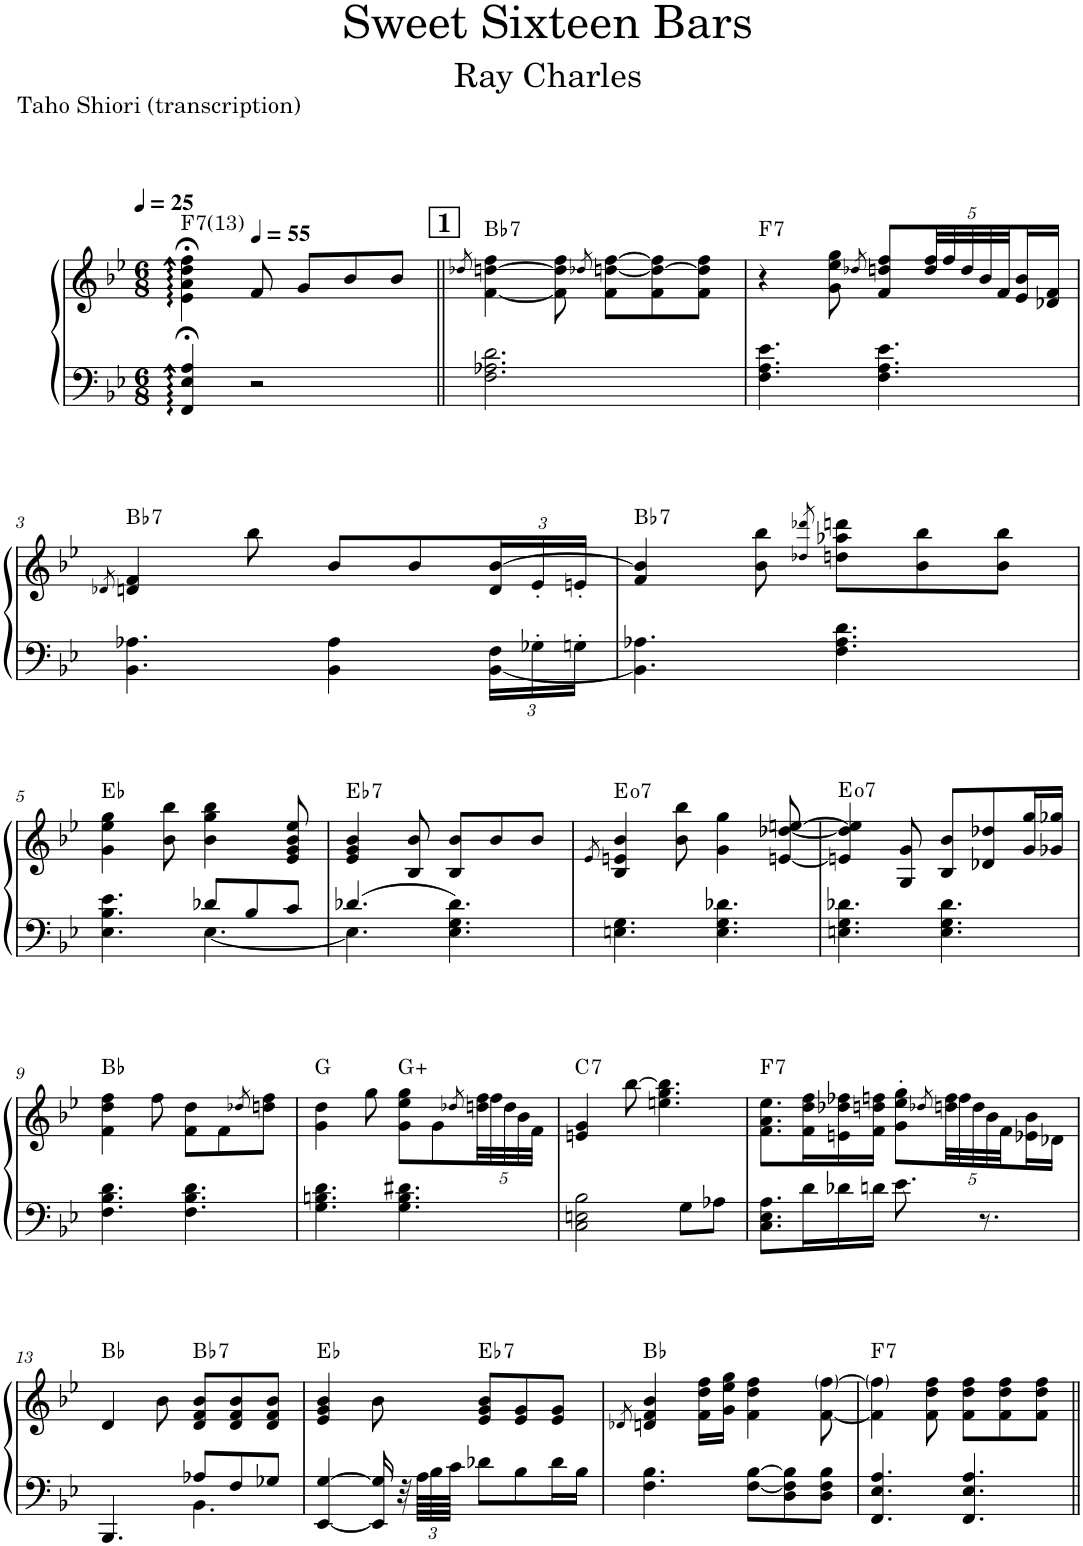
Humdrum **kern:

**kern	**kern	**harte
*part1	*part1	*part1
*staff2	*staff1	*
*I"Piano	*	*
*I'Pno.	*	*
*clefF4	*clefG2	*
*k[b-e-]	*k[b-e-]	*
*M6/8	*M6/8	*
*MM25	*MM25	*
=	=	=
!	!	!LO:H:kt=7
4FF/:;< 4E-/:;< 4A/:;<	4e-\:;< 4a\:;< 4dd\:;< 4ff\:;<	F:7(13)
*	*MM55	*
2r	8f/	.
.	8g/L	.
.	8b-/	.
.	8b-/J	.
!!LO:REH:place=s1:a:B:cj:fs=14:t=1
=1||	=1||	=1||
.	8qdd-X/	.
!	!	!LO:H:kt=7
2.F\ 2.A-X\ 2.d\	[4f\ [4ddn\ 4ff\	Bb:7
.	8f\] 8dd\] 8ff\	.
.	8qdd-X/	.
.	8f\ [8ddn\ [8ff\L	.
.	8f\ 8dd\_ 8ff\]	.
.	8f\ 8dd\] 8ff\J	.
=2	=2	=2
!	!	!LO:H:kt=7
4.F\ 4.A\ 4.e-\	4r	F:7
.	8g\ 8ee-\ 8gg\	.
.	8qdd-X/	.
4.F\ 4.A\ 4.e-\	8f/ 8ddn/ 8ff/L	.
*	*Xbrackettup	*
.	40dd/ 40ff/LL	.
.	40ff/	.
.	40dd/	.
.	40b-/	.
.	40f/J	.
.	16e-/ 16b-/	.
.	16d-X/ 16f/JJ	.
!!LO:LB:g=z
=3	=3	=3
.	8qd-X/	.
!	!	!LO:H:kt=7
4.BB-\ 4.A-X\	4dn/ 4f/	Bb:7
.	8bb-\	.
4BB-\ 4A-\	8b-/L	.
.	8b-/	.
*Xbrackettup	*	*
[24BB-\ 24F\LL	24d/ [24b-/L	.
24G-X'\	24e-'/	.
24Gn'\JJ	24en'/JJ	.
=4	=4	=4
!	!	!LO:H:kt=7
4.BB-\] 4.A-X\	4f/ 4b-/]	Bb:7
.	8b-\ 8bb-\	.
.	8qdd-X/ 8qddd-X/	.
4.F\ 4.A-\ 4.d\	8ddn\ 8aa-X\ 8dddn\L	.
.	8b-\ 8bb-\	.
.	8b-\ 8bb-\J	.
!!LO:LB:g=z
=5	=5	=5
*^	*	*
4.E-\ 4.B-\ 4.e-\	4.ryy	4g\ 4ee-\ 4gg\	Eb:maj
.	.	8b-\ 8bb-\	.
8d-X/L	[4.E-\	4b-\ 4gg\ 4bb-\	.
8B-/	.	.	.
8c/J	.	8e-/ 8g/ 8b-/ 8ee-/	.
=6	=6	=6	=6
!	!	!	!LO:H:kt=7
4.d-X/	4.E-\]	4e-/ 4g/ 4b-/	Eb:7
.	.	8B-/ 8b-/	.
4.E-\ 4.G\ 4.d-\	4.ryy	8B-/ 8b-/L	.
.	.	8b-/	.
.	.	8b-/J	.
*v	*v	*	*
=7	=7	=7
.	8qe-/	.
!	!	!LO:H:kt=7
4.En\ 4.G\	4B-/ 4en/ 4b-/	E:dim7
.	8b-\ 8bb-\	.
4.E\ 4.G\ 4.d-X\	4g\ 4gg\	.
.	[8en/ [8dd-X/ [8een/	.
=8	=8	=8
!	!	!LO:H:kt=7
4.En\ 4.G\ 4.d-X\	4en/] 4dd-/] 4ee/]	E:dim7
.	8G/ 8g/	.
4.E\ 4.G\ 4.d-\	8B-/ 8b-/L	.
.	8d-X/ 8dd-X/	.
.	16g/ 16gg/L	.
.	16g-X/ 16gg-X/JJ	.
!!LO:LB:g=z
=9	=9	=9
4.F\ 4.B-\ 4.d\	4f\ 4dd\ 4ff\	Bb:maj
.	8ff\	.
4.F\ 4.B-\ 4.d\	8f\ 8dd\L	.
.	8f\	.
.	8qdd-X/	.
.	8ddn\ 8ff\J	.
=10	=10	=10
4.G\ 4.Bn\ 4.d\	4g\ 4dd\	G:maj
.	8gg\	.
4.G\ 4.B\ 4.d#X\	8g\ 8ee-\ 8gg\L	G:aug
.	8g\	.
.	8qdd-X/	.
.	40ddn\ 40ff\LL	.
.	40ff\	.
.	40dd\	.
.	40b-\	.
.	40f\JJJ	.
=11	=11	=11
!	!	!LO:H:kt=7
2C\ 2En\ 2B-\	4en/ 4g/	C:7
.	[8bb-\	.
.	4.een\ 4.gg\ 4.bb-\]	.
8G\L	.	.
8A-X\J	.	.
=12	=12	=12
!	!	!LO:H:kt=7
8.C\ 8.E-\ 8.A\L	8.f\ 8.a\ 8.ee-\L	F:7
16d\L	16f\ 16dd\ 16ff\L	.
16d-X\	16en\ 16dd-X\ 16ff-X\	.
16dn\JJ	16f\ 16ddn\ 16ffn\JJ	.
8.e-\	8g\' 8ee-\' 8gg\'L	.
.	8qdd-X/	.
.	40ddn\ 40ff\LL	.
.	40ff\	.
.	40dd\	.
8.r	.	.
.	40b-\	.
.	40f\J	.
.	16e-X\ 16b-\	.
.	16d-X\JJ	.
!!LO:LB:g=z
=13	=13	=13
*^	*	*
4.BBB-/	4.ryy	4d/	Bb:maj
.	.	8b-\	.
!	!	!	!LO:H:kt=7
8A-X/L	4.BB-\	8d/ 8f/ 8b-/L	Bb:7
8F/	.	8d/ 8f/ 8b-/	.
8G-X/J	.	8d/ 8f/ 8b-/J	.
*v	*v	*	*
=14	=14	=14
[4EE-/ [4G/	4e-/ 4g/ 4b-/	Eb:maj
16EE-/] 16G/]	8b-\	.
32r	.	.
96A\LLLL	.	.
96B-\	.	.
96c\JJJJ	.	.
!	!	!LO:H:kt=7
8d-X\L	8e-/ 8g/ 8b-/L	Eb:7
8B-\	8e-/ 8g/	.
16d-\L	8e-/ 8g/J	.
16B-\JJ	.	.
=15	=15	=15
.	8qd-X/	.
4.F\ 4.B-\	4dn/ 4f/ 4b-/	Bb:maj
.	16f\ 16dd\ 16ff\LL	.
.	16g\ 16ee-\ 16gg\JJ	.
[8F\ [8B-\L	4f\ 4dd\ 4ff\	.
8D\ 8F\] 8B-\]	.	.
8D\ 8F\ 8B-\J	[8f\ [8ff\	.
=16	=16	=16
!	!	!LO:H:kt=7
4.FF/ 4.E-/ 4.A/	4f\] 4ff\]	F:7
.	8f\ 8dd\ 8ff\	.
4.FF/ 4.E-/ 4.A/	8f\ 8dd\ 8ff\L	.
.	8f\ 8dd\ 8ff\	.
.	8f\ 8dd\ 8ff\J	.
=||	=||	=||
*-	*-	*-
